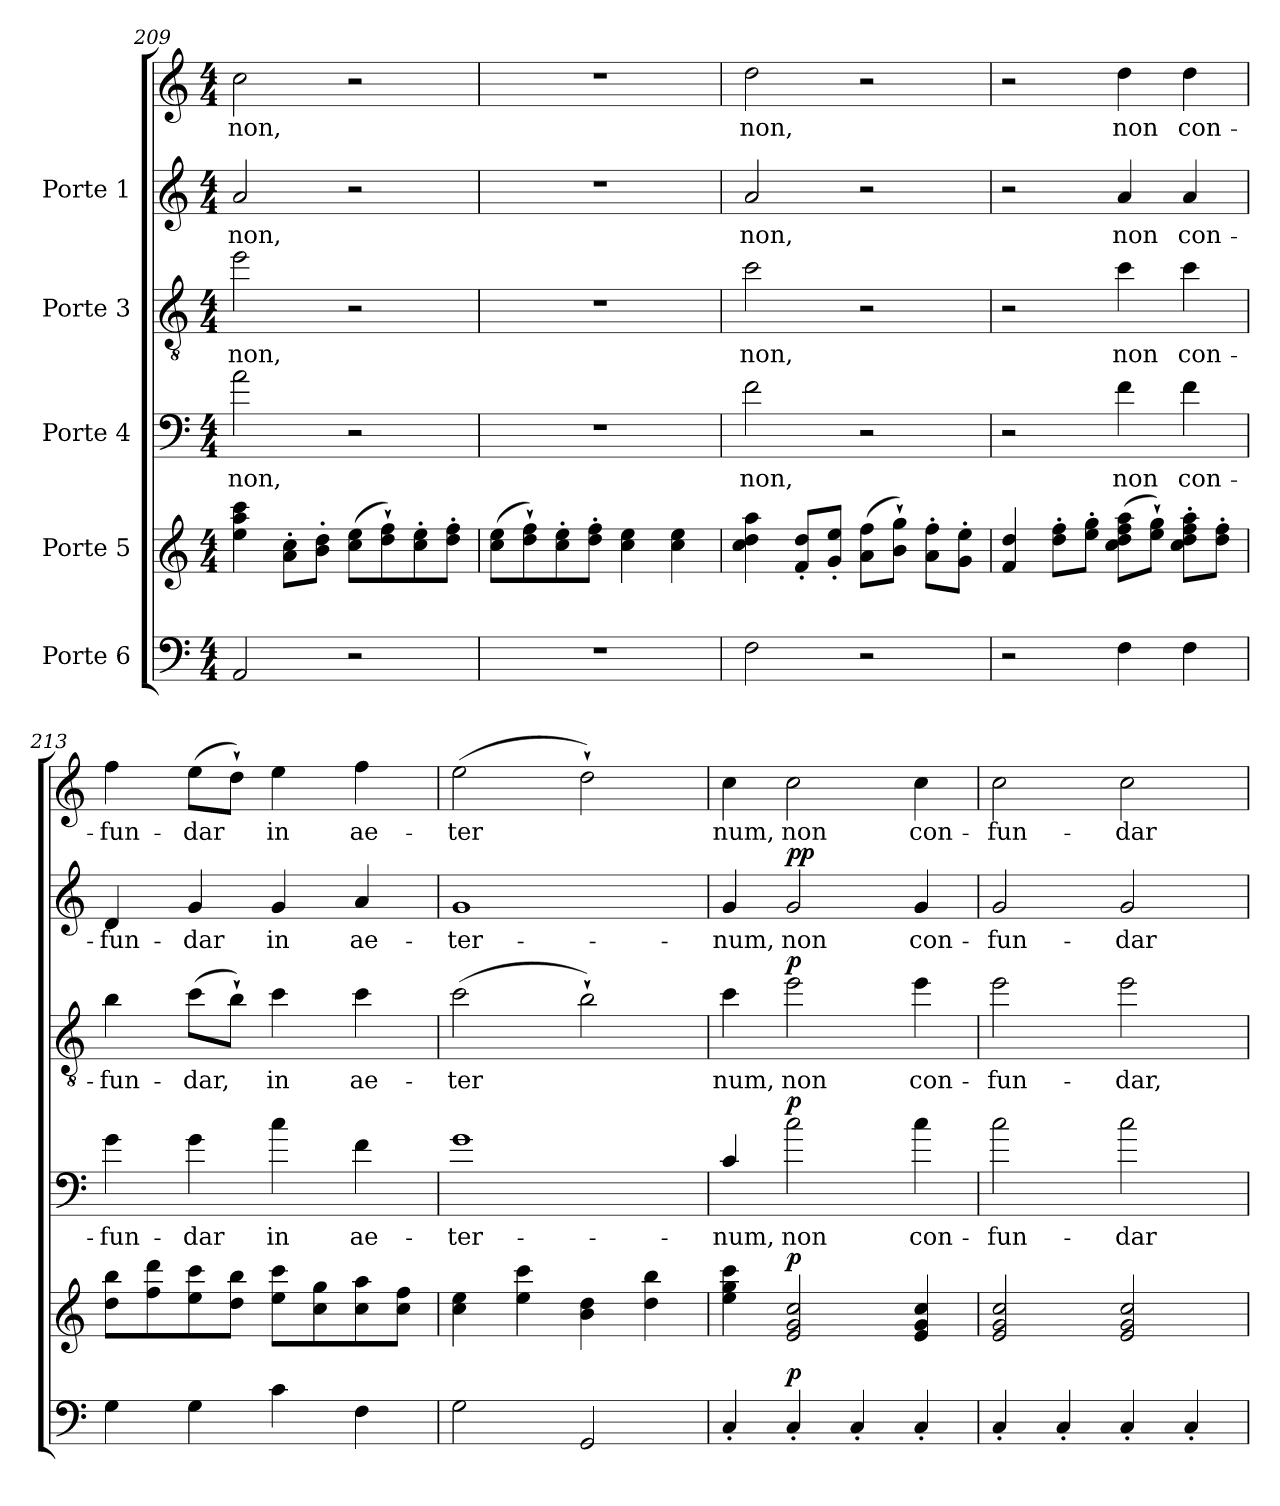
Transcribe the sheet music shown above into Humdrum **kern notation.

**kern	**dynam	**kern	**dynam	**kern	**text	**dynam	**kern	**text	**dynam	**kern	**text	**kern	**text	**dynam
*part5	*part5	*part4	*part4	*part3	*part3	*part3	*part2	*part2	*part2	*part1	*part1	*part1	*part1	*part1
*staff6	*staff6	*staff5	*staff5	*staff4	*staff4	*staff4	*staff3	*staff3	*staff3	*staff2	*staff2	*staff1	*staff1	*staff1/2
*I"Porte 6	*	*I"Porte 5	*	*I"Porte 4	*	*	*I"Porte 3	*	*	*I"Porte 1	*	*	*	*
*clefF4	*	*clefG2	*	*clefF4	*	*	*clefGv2	*	*	*clefG2	*	*clefG2	*	*
*	*	*	*	*ITrd7c12	*	*	*ITrd7c12	*	*	*	*	*	*	*
*M4/4	*	*M4/4	*	*M4/4	*	*	*M4/4	*	*	*M4/4	*	*M4/4	*	*
=209	=209	=209	=209	=209	=209	=209	=209	=209	=209	=209	=209	=209	=209	=209
!	!	!	!	!	!LO:LY:b	!	!	!LO:LY:b	!	!	!LO:LY:b	!	!LO:LY:b	!
2AA/	.	4ccc\ 4aa\ 4ee\	.	2A\	non,	.	2e\	non,	.	2a/	non,	2cc\	non,	.
.	.	8cc\'> 8a\'>L	.	.	.	.	.	.	.	.	.	.	.	.
.	.	8dd\'> 8b\'>J	.	.	.	.	.	.	.	.	.	.	.	.
2r	.	(>8ee\ 8cc\L	.	2r	.	.	2r	.	.	2r	.	2r	.	.
.	.	8ff\`> 8dd\`>)	.	.	.	.	.	.	.	.	.	.	.	.
.	.	8ee\'> 8cc\'>	.	.	.	.	.	.	.	.	.	.	.	.
.	.	8ff\'> 8dd\'>J	.	.	.	.	.	.	.	.	.	.	.	.
=210	=210	=210	=210	=210	=210	=210	=210	=210	=210	=210	=210	=210	=210	=210
1r	.	(>8ee\ 8cc\L	.	1r	.	.	1r	.	.	1r	.	1r	.	.
.	.	8ff\`> 8dd\`>)	.	.	.	.	.	.	.	.	.	.	.	.
.	.	8ee\'> 8cc\'>	.	.	.	.	.	.	.	.	.	.	.	.
.	.	8ff\'> 8dd\'>J	.	.	.	.	.	.	.	.	.	.	.	.
.	.	4ee\ 4cc\	.	.	.	.	.	.	.	.	.	.	.	.
.	.	4ee\ 4cc\	.	.	.	.	.	.	.	.	.	.	.	.
=211	=211	=211	=211	=211	=211	=211	=211	=211	=211	=211	=211	=211	=211	=211
!	!	!	!	!	!LO:LY:b	!	!	!LO:LY:b	!	!	!LO:LY:b	!	!LO:LY:b	!
2F\	.	4aa\ 4dd\ 4cc\	.	2F\	non,	.	2c\	non,	.	2a/	non,	2dd\	non,	.
.	.	8dd/'< 8f/'<L	.	.	.	.	.	.	.	.	.	.	.	.
.	.	8ee/'< 8g/'<J	.	.	.	.	.	.	.	.	.	.	.	.
2r	.	(>8ff\ 8a\L	.	2r	.	.	2r	.	.	2r	.	2r	.	.
.	.	8gg\`> 8b\`>J)	.	.	.	.	.	.	.	.	.	.	.	.
.	.	8ff\'> 8a\'>L	.	.	.	.	.	.	.	.	.	.	.	.
.	.	8ee\'> 8g\'>J	.	.	.	.	.	.	.	.	.	.	.	.
=212	=212	=212	=212	=212	=212	=212	=212	=212	=212	=212	=212	=212	=212	=212
2r	.	4dd/ 4f/	.	2r	.	.	2r	.	.	2r	.	2r	.	.
.	.	8ff\'> 8dd\'>L	.	.	.	.	.	.	.	.	.	.	.	.
.	.	8gg\'> 8ee\'>J	.	.	.	.	.	.	.	.	.	.	.	.
!	!	!	!	!	!LO:LY:b	!	!	!LO:LY:b	!	!	!LO:LY:b	!	!LO:LY:b	!
4F\	.	(>8aa\ 8ff\ 8dd\ 8cc\L	.	4F\	non	.	4c\	non	.	4a/	-non	4dd\	non	.
.	.	8gg\`> 8ee\`>J)	.	.	.	.	.	.	.	.	.	.	.	.
!	!	!	!	!	!LO:LY:b	!	!	!LO:LY:b	!	!	!LO:LY:b	!	!LO:LY:b	!
4F\	.	8aa\'> 8ff\'> 8dd\'> 8cc\'>L	.	4F\	con-	.	4c\	con-	.	4a/	con-	4dd\	con-	.
.	.	8ff\'> 8dd\'>J	.	.	.	.	.	.	.	.	.	.	.	.
=213	=213	=213	=213	=213	=213	=213	=213	=213	=213	=213	=213	=213	=213	=213
!	!	!	!	!	!LO:LY:b	!	!	!LO:LY:b	!	!	!LO:LY:b	!	!LO:LY:b	!
4G\	.	8bb\ 8dd\L	.	4G\	-fun-	.	4B\	-fun-	.	4d/	-fun-	4ff\	-fun-	.
.	.	8ddd\ 8ff\	.	.	.	.	.	.	.	.	.	.	.	.
!	!	!	!	!	!LO:LY:b	!	!	!LO:LY:b	!	!	!LO:LY:b	!	!LO:LY:b	!
4G\	.	8ccc\ 8ee\	.	4G\	-dar	.	(>8c\L	-dar,	.	4g/	-dar	(>8ee\L	-dar	.
!	!	!	!	!	!	!	!	!LO:LY:b	!	!	!	!	!LO:LY:b	!
.	.	8bb\ 8dd\J	.	.	.	.	8B`>\J)	.	.	.	.	8dd`>\J)	.	.
!	!	!	!	!	!LO:LY:b	!	!	!LO:LY:b	!	!	!LO:LY:b	!	!LO:LY:b	!
4c\	.	8ccc\ 8ee\L	.	4c\	in	.	4c\	in	.	4g/	in	4ee\	in	.
.	.	8gg\ 8cc\	.	.	.	.	.	.	.	.	.	.	.	.
!	!	!	!	!	!LO:LY:b	!	!	!LO:LY:b	!	!	!LO:LY:b	!	!LO:LY:b	!
4F\	.	8aa\ 8cc\	.	4F\	ae-	.	4c\	ae-	.	4a/	ae-	4ff\	ae-	.
.	.	8ff\ 8cc\J	.	.	.	.	.	.	.	.	.	.	.	.
!!LO:LB:g=z
=214	=214	=214	=214	=214	=214	=214	=214	=214	=214	=214	=214	=214	=214	=214
!	!	!	!	!	!LO:LY:b	!	!	!LO:LY:b	!	!	!LO:LY:b	!	!LO:LY:b	!
2G\	.	4ee\ 4cc\	.	1G	-ter-	.	(>2c\	-ter-	.	1g	-ter-	(>2ee\	-ter-	.
.	.	4ccc\ 4ee\	.	.	.	.	.	.	.	.	.	.	.	.
!	!	!	!	!	!	!	!	!LO:LY:b	!	!	!	!	!LO:LY:b	!
2GG/	.	4dd\ 4b\	.	.	.	.	2B`>\)	--	.	.	.	2dd`>\)	--	.
.	.	4bb\ 4dd\	.	.	.	.	.	.	.	.	.	.	.	.
=215	=215	=215	=215	=215	=215	=215	=215	=215	=215	=215	=215	=215	=215	=215
!	!	!	!	!	!LO:LY:b	!	!	!LO:LY:b	!	!	!LO:LY:b	!	!LO:LY:b	!
4C'</	.	4ccc\ 4gg\ 4ee\	.	4C/	-num,	.	4c\	-num,	.	4g/	-num,	4cc\	-num,	.
!	!LO:DY:a	!	!LO:DY:a	!	!LO:LY:b	!LO:DY:a	!	!LO:LY:b	!LO:DY:a	!	!LO:LY:b	!	!LO:LY:b	!LO:DY:a=2
!	!	!	!	!	!	!	!	!	!	!	!	!	!	!LO:DY:n=1:a
4C'</	p	2cc/ 2g/ 2e/	p	2c\	non	p	2e\	non	p	2g/	non	2cc\	non	p p
4C'</	.	.	.	.	.	.	.	.	.	.	.	.	.	.
!	!	!	!	!	!LO:LY:b	!	!	!LO:LY:b	!	!	!LO:LY:b	!	!LO:LY:b	!
4C'</	.	4cc/ 4g/ 4e/	.	4c\	con-	.	4e\	con-	.	4g/	con-	4cc\	con-	.
=216	=216	=216	=216	=216	=216	=216	=216	=216	=216	=216	=216	=216	=216	=216
!	!	!	!	!	!LO:LY:b	!	!	!LO:LY:b	!	!	!LO:LY:b	!	!LO:LY:b	!
4C'</	.	2cc/ 2g/ 2e/	.	2c\	-fun-	.	2e\	-fun-	.	2g/	fun-	2cc\	-fun-	.
4C'</	.	.	.	.	.	.	.	.	.	.	.	.	.	.
!	!	!	!	!	!LO:LY:b	!	!	!LO:LY:b	!	!	!LO:LY:b	!	!LO:LY:b	!
4C'</	.	2cc/ 2g/ 2e/	.	2c\	-dar	.	2e\	-dar,	.	2g/	-dar	2cc\	-dar	.
4C'</	.	.	.	.	.	.	.	.	.	.	.	.	.	.
=	=	=	=	=	=	=	=	=	=	=	=	=	=	=
*-	*-	*-	*-	*-	*-	*-	*-	*-	*-	*-	*-	*-	*-	*-
